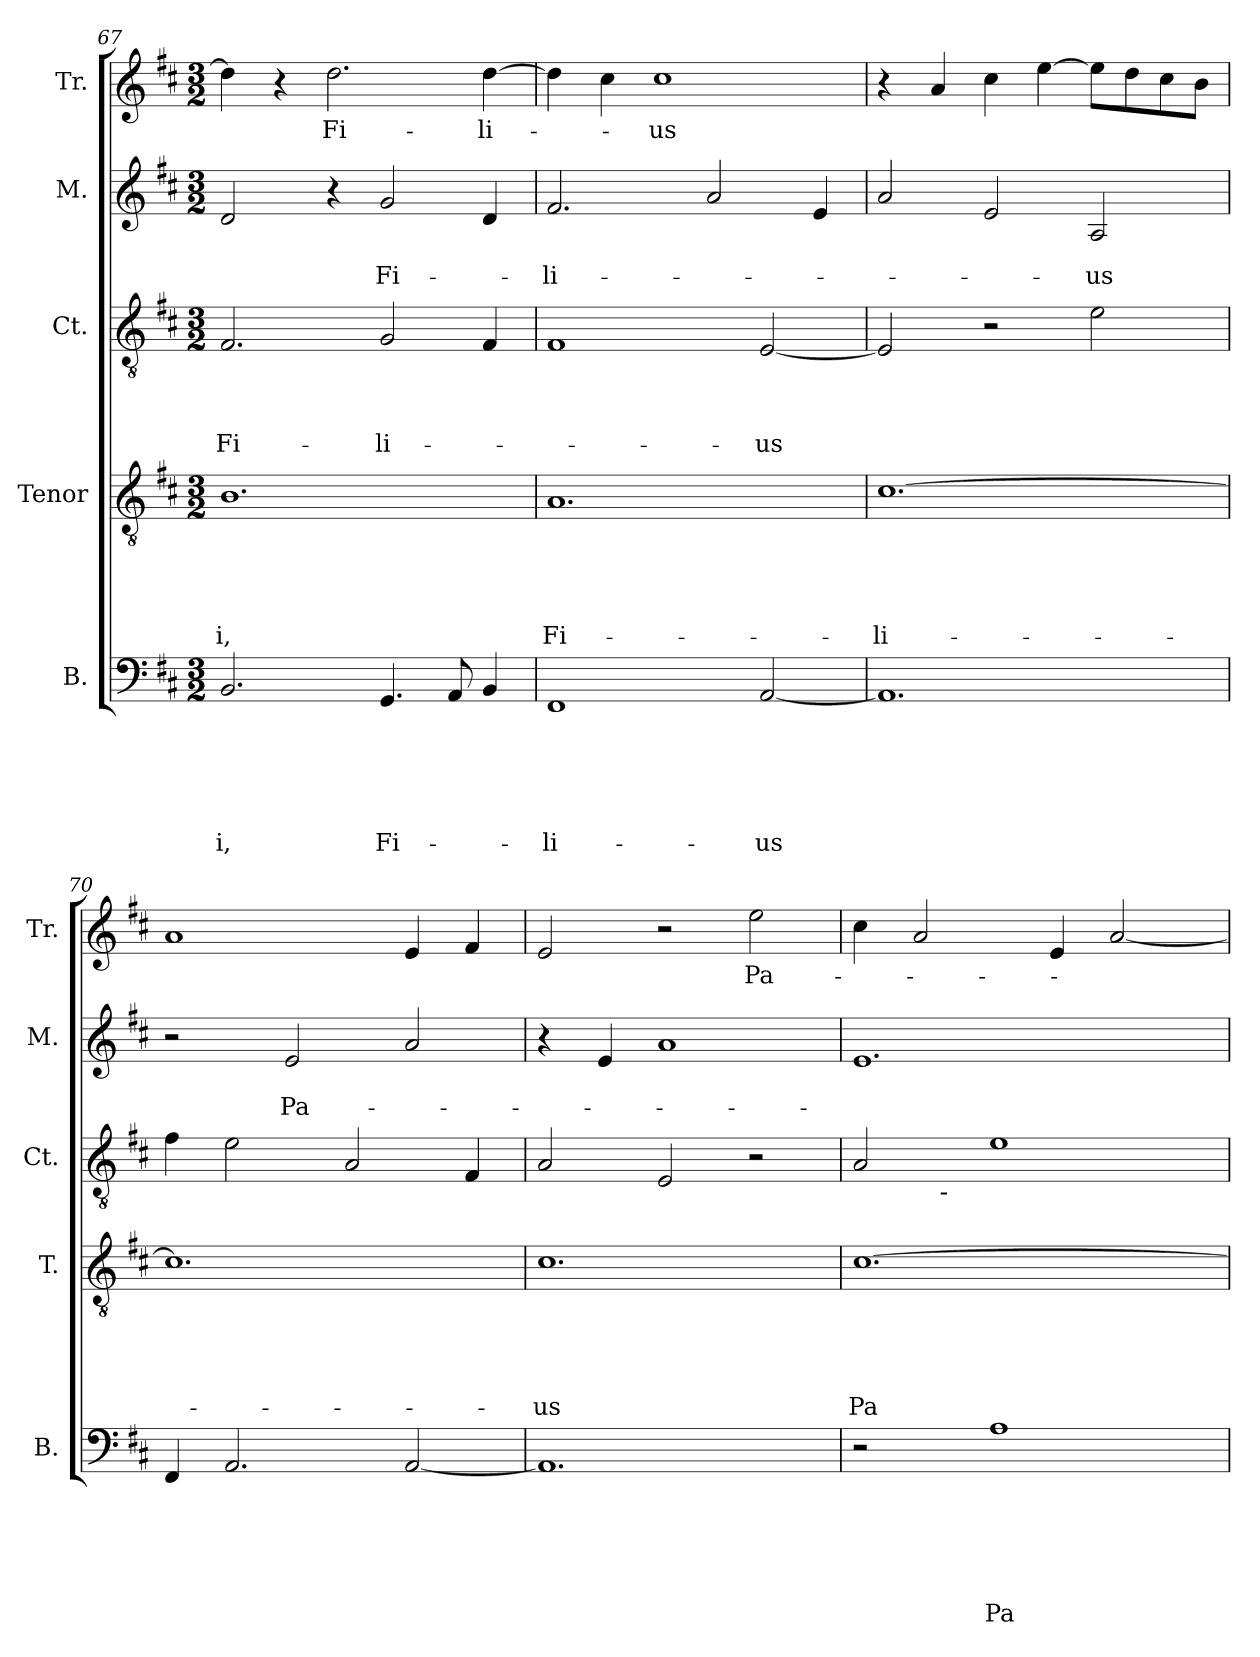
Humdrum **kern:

**kern	**text	**text	**text	**text	**text	**text	**kern	**text	**text	**text	**text	**text	**kern	**text	**text	**text	**text	**kern	**text	**text	**kern	**text
*part5	*part5	*part5	*part5	*part5	*part5	*part5	*part4	*part4	*part4	*part4	*part4	*part4	*part3	*part3	*part3	*part3	*part3	*part2	*part2	*part2	*part1	*part1
*staff5	*staff5	*staff5	*staff5	*staff5	*staff5	*staff5	*staff4	*staff4	*staff4	*staff4	*staff4	*staff4	*staff3	*staff3	*staff3	*staff3	*staff3	*staff2	*staff2	*staff2	*staff1	*staff1
*I"B.	*	*	*	*	*	*	*I"Tenor	*	*	*	*	*	*I"Ct.	*	*	*	*	*I"M.	*	*	*I"Tr.	*
*I'B.	*	*	*	*	*	*	*I'T.	*	*	*	*	*	*I'Ct.	*	*	*	*	*I'M.	*	*	*I'Tr.	*
*clefF4	*	*	*	*	*	*	*clefGv2	*	*	*	*	*	*clefGv2	*	*	*	*	*clefG2	*	*	*clefG2	*
*k[f#c#]	*	*	*	*	*	*	*k[f#c#]	*	*	*	*	*	*k[f#c#]	*	*	*	*	*k[f#c#]	*	*	*k[f#c#]	*
*D:	*	*	*	*	*	*	*D:	*	*	*	*	*	*D:	*	*	*	*	*D:	*	*	*D:	*
*M3/2	*	*	*	*	*	*	*M3/2	*	*	*	*	*	*M3/2	*	*	*	*	*M3/2	*	*	*M3/2	*
=67	=67	=67	=67	=67	=67	=67	=67	=67	=67	=67	=67	=67	=67	=67	=67	=67	=67	=67	=67	=67	=67	=67
!	!	!	!	!	!	!LO:LY:b	!	!	!	!	!	!LO:LY:b	!	!	!	!	!LO:LY:b	!	!	!	!	!
2.BB/	.	.	.	.	.	-i,	1.B	.	.	.	.	-i,	2.F#/	.	.	.	Fi-	2d/	.	.	4dd\]	.
.	.	.	.	.	.	.	.	.	.	.	.	.	.	.	.	.	.	.	.	.	4r	.
!	!	!	!	!	!	!	!	!	!	!	!	!	!	!	!	!	!	!	!	!	!	!LO:LY:b
.	.	.	.	.	.	.	.	.	.	.	.	.	.	.	.	.	.	4r	.	.	2.dd\	Fi-
!	!	!	!	!	!	!LO:LY:b	!	!	!	!	!	!	!	!	!	!	!LO:LY:b	!	!	!LO:LY:b	!	!
4.GG/	.	.	.	.	.	Fi-	.	.	.	.	.	.	2G/	.	.	.	-li-	2g/	.	Fi-	.	.
8AA/	.	.	.	.	.	.	.	.	.	.	.	.	.	.	.	.	.	.	.	.	.	.
!	!	!	!	!	!	!	!	!	!	!	!	!	!	!	!	!	!	!	!	!	!	!LO:LY:b
4BB/	.	.	.	.	.	.	.	.	.	.	.	.	4F#/	.	.	.	.	4d/	.	.	[>4dd\	-li-
=68	=68	=68	=68	=68	=68	=68	=68	=68	=68	=68	=68	=68	=68	=68	=68	=68	=68	=68	=68	=68	=68	=68
!	!	!	!	!	!	!LO:LY:b	!	!	!	!	!	!LO:LY:b	!	!	!	!	!	!	!	!LO:LY:b	!	!
1FF#	.	.	.	.	.	-li-	1.A	.	.	.	.	Fi-	1F#	.	.	.	.	2.f#/	.	-li-	4dd\]	.
.	.	.	.	.	.	.	.	.	.	.	.	.	.	.	.	.	.	.	.	.	4cc#\	.
!	!	!	!	!	!	!	!	!	!	!	!	!	!	!	!	!	!	!	!	!	!	!LO:LY:b
.	.	.	.	.	.	.	.	.	.	.	.	.	.	.	.	.	.	.	.	.	1cc#	-us
.	.	.	.	.	.	.	.	.	.	.	.	.	.	.	.	.	.	2a/	.	.	.	.
!	!	!	!	!	!	!LO:LY:b	!	!	!	!	!	!	!	!	!	!	!LO:LY:b	!	!	!	!	!
[<2AA/	.	.	.	.	.	-us	.	.	.	.	.	.	[<2E/	.	.	.	-us	.	.	.	.	.
.	.	.	.	.	.	.	.	.	.	.	.	.	.	.	.	.	.	4e/	.	.	.	.
=69	=69	=69	=69	=69	=69	=69	=69	=69	=69	=69	=69	=69	=69	=69	=69	=69	=69	=69	=69	=69	=69	=69
!	!	!	!	!	!	!	!	!	!	!	!	!LO:LY:b:rj	!	!	!	!	!	!	!	!	!	!
1.AA]	.	.	.	.	.	.	[>1.c#	.	.	.	.	-li-	2E/]	.	.	.	.	2a/	.	.	4r	.
.	.	.	.	.	.	.	.	.	.	.	.	.	.	.	.	.	.	.	.	.	4a/	.
.	.	.	.	.	.	.	.	.	.	.	.	.	2r	.	.	.	.	2e/	.	.	4cc#\	.
.	.	.	.	.	.	.	.	.	.	.	.	.	.	.	.	.	.	.	.	.	[>4ee\	.
!	!	!	!	!	!	!	!	!	!	!	!	!	!	!	!	!	!	!	!	!LO:LY:b	!	!
.	.	.	.	.	.	.	.	.	.	.	.	.	2e\	.	.	.	.	2A/	.	-us	8ee\L]	.
.	.	.	.	.	.	.	.	.	.	.	.	.	.	.	.	.	.	.	.	.	8dd\	.
.	.	.	.	.	.	.	.	.	.	.	.	.	.	.	.	.	.	.	.	.	8cc#\	.
.	.	.	.	.	.	.	.	.	.	.	.	.	.	.	.	.	.	.	.	.	8b\J	.
=70	=70	=70	=70	=70	=70	=70	=70	=70	=70	=70	=70	=70	=70	=70	=70	=70	=70	=70	=70	=70	=70	=70
4FF#/	.	.	.	.	.	.	1.c#]	.	.	.	.	.	4f#\	.	.	.	.	2r	.	.	1a	.
2.AA/	.	.	.	.	.	.	.	.	.	.	.	.	2e\	.	.	.	.	.	.	.	.	.
!	!	!	!	!	!	!	!	!	!	!	!	!	!	!	!	!	!	!	!	!LO:LY:b	!	!
.	.	.	.	.	.	.	.	.	.	.	.	.	.	.	.	.	.	2e/	.	Pa-	.	.
.	.	.	.	.	.	.	.	.	.	.	.	.	2A/	.	.	.	.	.	.	.	.	.
[<2AA/	.	.	.	.	.	.	.	.	.	.	.	.	.	.	.	.	.	2a/	.	.	4e/	.
.	.	.	.	.	.	.	.	.	.	.	.	.	4F#/	.	.	.	.	.	.	.	4f#/	.
!!LO:LB:g=z
=71	=71	=71	=71	=71	=71	=71	=71	=71	=71	=71	=71	=71	=71	=71	=71	=71	=71	=71	=71	=71	=71	=71
!	!	!	!	!	!	!	!	!	!	!	!	!LO:LY:b	!	!	!	!	!	!	!	!	!	!
1.AA]	.	.	.	.	.	.	1.c#	.	.	.	.	-us	2A/	.	.	.	.	4r	.	.	2e/	.
.	.	.	.	.	.	.	.	.	.	.	.	.	.	.	.	.	.	4e/	.	.	.	.
.	.	.	.	.	.	.	.	.	.	.	.	.	2E/	.	.	.	.	1a	.	.	2r	.
!	!	!	!	!	!	!	!	!	!	!	!	!	!	!	!	!	!	!	!	!	!	!LO:LY:b
.	.	.	.	.	.	.	.	.	.	.	.	.	2r	.	.	.	.	.	.	.	2ee\	Pa-
=72	=72	=72	=72	=72	=72	=72	=72	=72	=72	=72	=72	=72	=72	=72	=72	=72	=72	=72	=72	=72	=72	=72
!	!	!	!	!	!	!	!	!	!	!	!	!	!LO:TX:b:t=Pa	!	!	!	!	!	!	!	!	!
!	!	!	!	!	!	!	!	!	!	!	!	!LO:LY:b	!	!	!	!	!	!	!	!	!	!
*	*	*	*	*	*	*	*	*	*	*	*	*	*^	*	*	*	*	*	*	*	*	*
2r	.	.	.	.	.	.	[>1.c#	.	.	.	.	Pa-	2A/	4ryy	.	.	.	.	1.e	.	.	4cc#\	.
.	.	.	.	.	.	.	.	.	.	.	.	.	.	16ryy	.	.	.	.	.	.	.	2a/	.
!	!	!	!	!	!	!	!	!	!	!	!	!	!	!LO:TX:b:t=-	!	!	!	!	!	!	!	!	!
.	.	.	.	.	.	.	.	.	.	.	.	.	.	1ryy	.	.	.	.	.	.	.	.	.
!	!	!	!	!	!	!LO:LY:b	!	!	!	!	!	!	!	!	!	!	!	!	!	!	!	!	!
1A	.	.	.	.	.	Pa-	.	.	.	.	.	.	1e	.	.	.	.	.	.	.	.	.	.
.	.	.	.	.	.	.	.	.	.	.	.	.	.	.	.	.	.	.	.	.	.	4e/	.
.	.	.	.	.	.	.	.	.	.	.	.	.	.	.	.	.	.	.	.	.	.	[<2a/	.
.	.	.	.	.	.	.	.	.	.	.	.	.	.	8.ryy	.	.	.	.	.	.	.	.	.
*	*	*	*	*	*	*	*	*	*	*	*	*	*v	*v	*	*	*	*	*	*	*	*	*
=	=	=	=	=	=	=	=	=	=	=	=	=	=	=	=	=	=	=	=	=	=	=
*-	*-	*-	*-	*-	*-	*-	*-	*-	*-	*-	*-	*-	*-	*-	*-	*-	*-	*-	*-	*-	*-	*-
